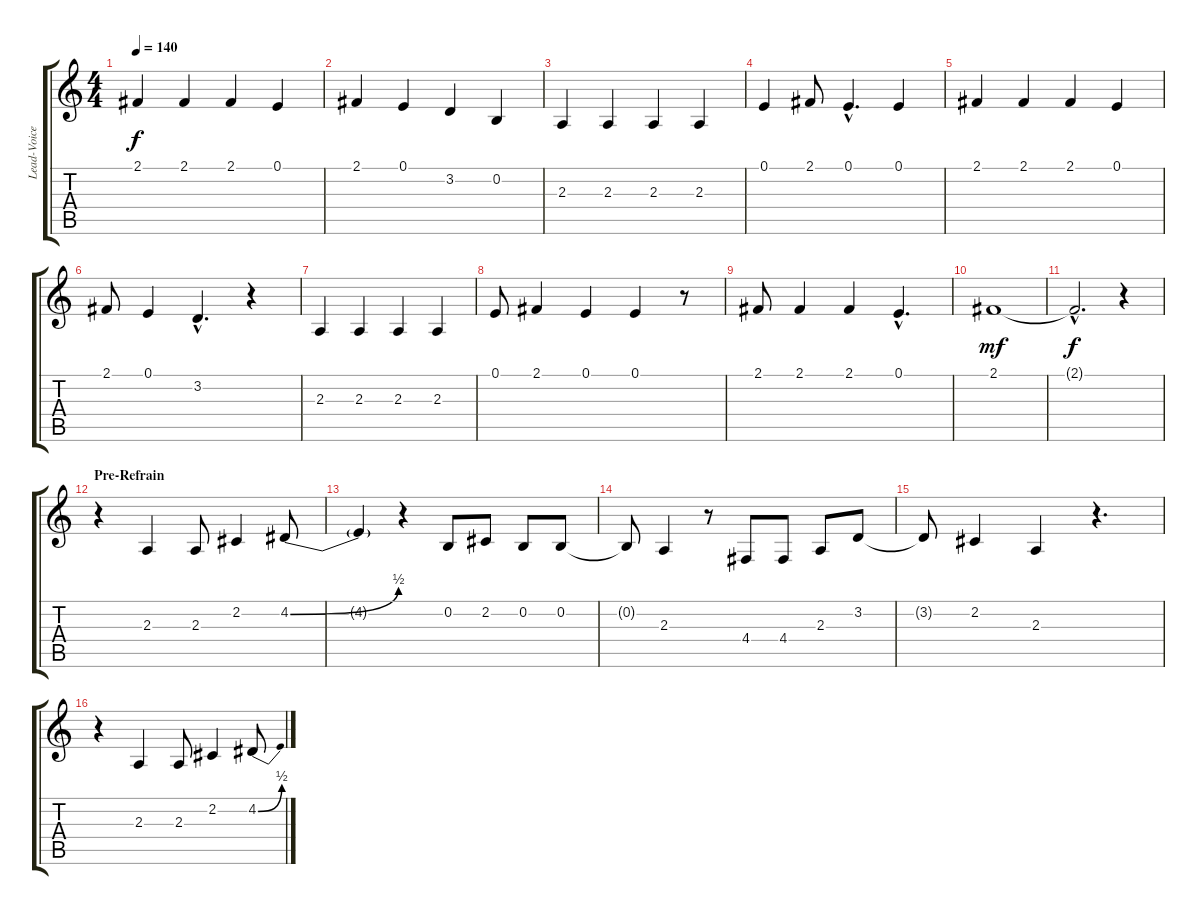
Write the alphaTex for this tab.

\track ("Lead-Voice (Farin)" "Lead-Voice") {instrument trombone}
\staff {score tabs}
\tuning (E4 B3 G3 D3 A2 E2) {hide}
\ts (4 4)
\tempo 140
\clef g2
\ks c
2.1.4{dy f} 2.1.4 2.1.4 0.1.4 |
2.1.4 0.1.4 3.2.4 0.2.4 |
2.3.4 2.3.4 2.3.4 2.3.4 |
0.1.4 2.1.8 0.1{hac}.4{d} 0.1.4 |
2.1.4 2.1.4 2.1.4 0.1.4 |
2.1.8 0.1.4 3.2{hac}.4{d} r.4 |
2.3.4 2.3.4 2.3.4 2.3.4 |
0.1.8 2.1.4 0.1.4 0.1.4 r.8 |
2.1.8 2.1.4 2.1.4 0.1{hac}.4{d} |
2.1.1{dy mf} |
2.1{hac t}.2{d dy f} r.4 |
\section ("" "Pre-Refrain")
r.4 2.3.4 2.3.8 2.2.4 4.2{be (bend 0 0 60 2)}.8 |
4.2{t}.4 r.4 0.2.8 2.2.8 0.2.8 0.2.8 |
0.2{t}.8 2.3.4 r.8 4.4.8 4.4.8 2.3.8 3.2.8 |
3.2{t}.8 2.2.4 2.3.4 r.4{d} |
r.4 2.3.4 2.3.8 2.2.4 4.2{be (bend 0 0 60 2)}.8
